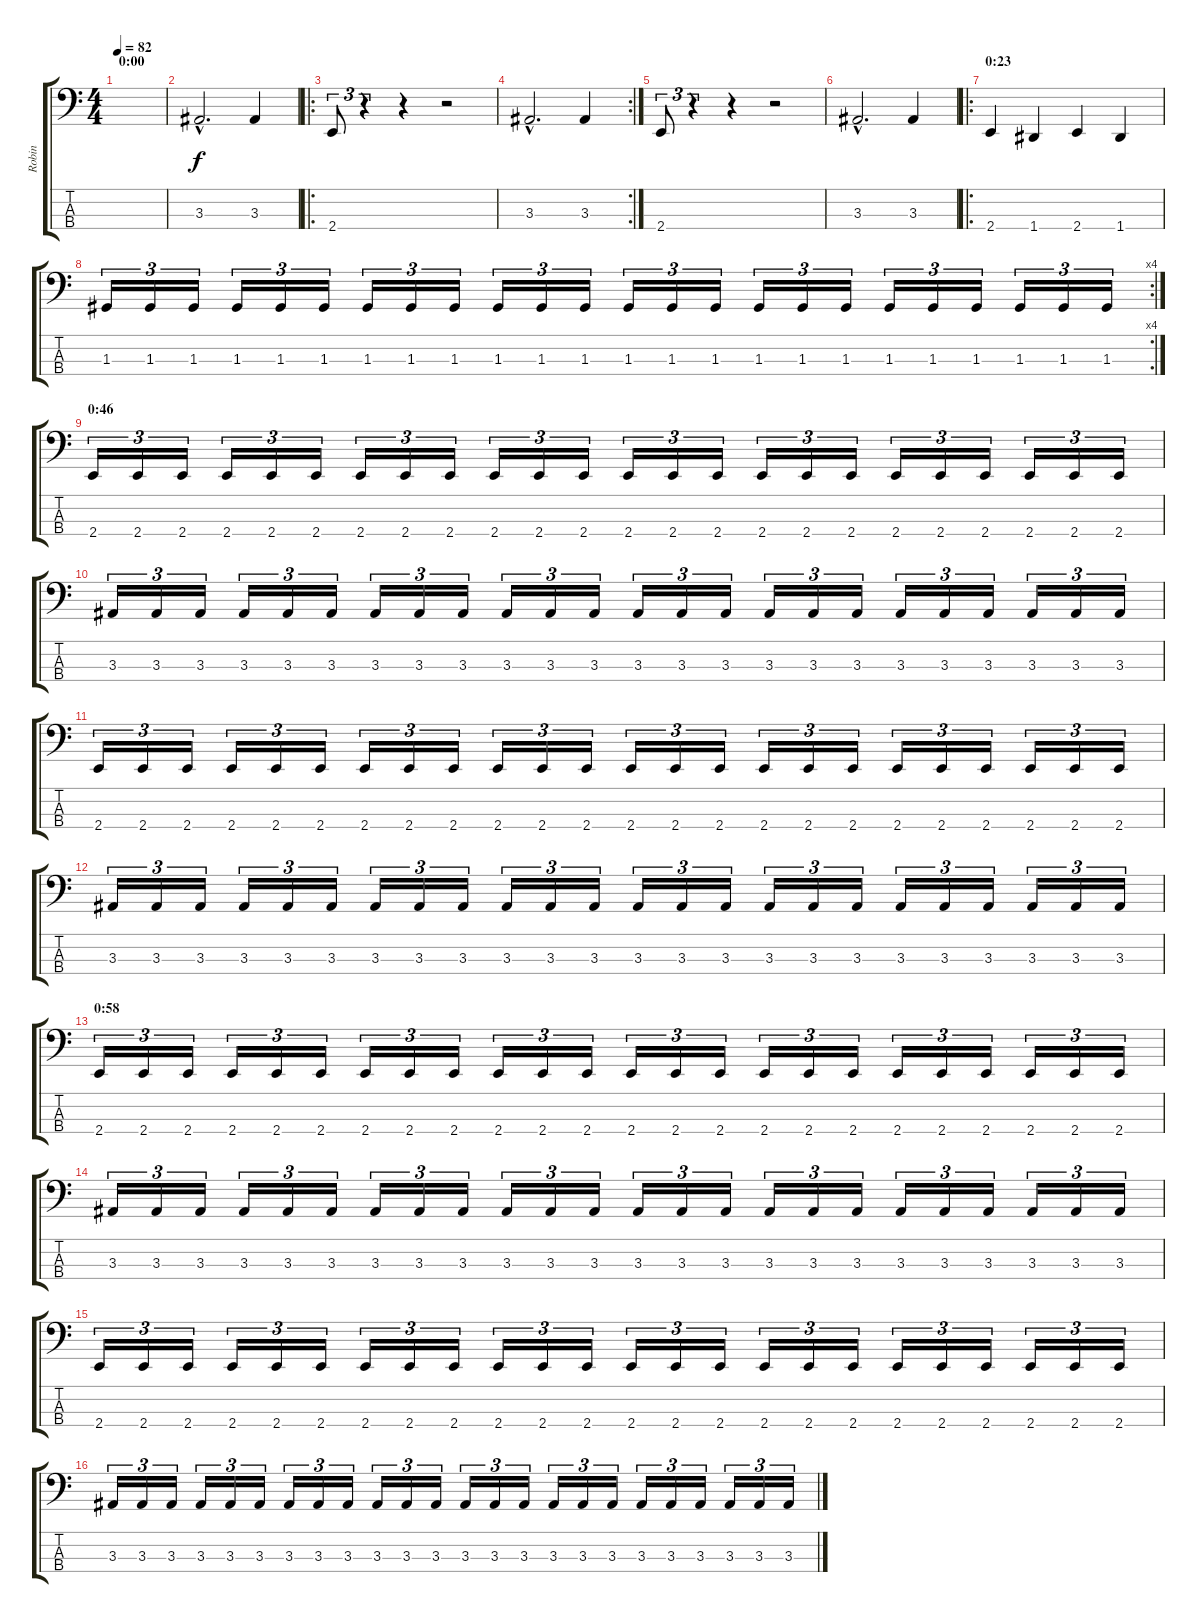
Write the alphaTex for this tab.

\track ("Robin" "Robin") {instrument electricbasspick}
\staff {score tabs}
\tuning (F2 C2 G1 D1) {hide}
\ts (4 4)
\section ("" "0:00")
\tempo 82
\clef f4
\ks c
|
3.3{hac}.2{d} 3.3.4 |
\ro
2.4.8{tu (3 2)} r.4{tu (3 2)} r.4 r.2 |
\rc 2
3.3{hac}.2{d} 3.3.4 |
2.4.8{tu (3 2)} r.4{tu (3 2)} r.4 r.2 |
3.3{hac}.2{d} 3.3.4 |
\ro
\section ("" "0:23")
2.4.4 1.4.4 2.4.4 1.4.4 |
\rc 4
1.3.16{tu (3 2)} 1.3.16{tu (3 2)} 1.3.16{tu (3 2)} 1.3.16{tu (3 2)} 1.3.16{tu (3 2)} 1.3.16{tu (3 2)} 1.3.16{tu (3 2)} 1.3.16{tu (3 2)} 1.3.16{tu (3 2)} 1.3.16{tu (3 2)} 1.3.16{tu (3 2)} 1.3.16{tu (3 2)} 1.3.16{tu (3 2)} 1.3.16{tu (3 2)} 1.3.16{tu (3 2)} 1.3.16{tu (3 2)} 1.3.16{tu (3 2)} 1.3.16{tu (3 2)} 1.3.16{tu (3 2)} 1.3.16{tu (3 2)} 1.3.16{tu (3 2)} 1.3.16{tu (3 2)} 1.3.16{tu (3 2)} 1.3.16{tu (3 2)} |
\section ("" "0:46")
2.4.16{tu (3 2)} 2.4.16{tu (3 2)} 2.4.16{tu (3 2)} 2.4.16{tu (3 2)} 2.4.16{tu (3 2)} 2.4.16{tu (3 2)} 2.4.16{tu (3 2)} 2.4.16{tu (3 2)} 2.4.16{tu (3 2)} 2.4.16{tu (3 2)} 2.4.16{tu (3 2)} 2.4.16{tu (3 2)} 2.4.16{tu (3 2)} 2.4.16{tu (3 2)} 2.4.16{tu (3 2)} 2.4.16{tu (3 2)} 2.4.16{tu (3 2)} 2.4.16{tu (3 2)} 2.4.16{tu (3 2)} 2.4.16{tu (3 2)} 2.4.16{tu (3 2)} 2.4.16{tu (3 2)} 2.4.16{tu (3 2)} 2.4.16{tu (3 2)} |
3.3.16{tu (3 2)} 3.3.16{tu (3 2)} 3.3.16{tu (3 2)} 3.3.16{tu (3 2)} 3.3.16{tu (3 2)} 3.3.16{tu (3 2)} 3.3.16{tu (3 2)} 3.3.16{tu (3 2)} 3.3.16{tu (3 2)} 3.3.16{tu (3 2)} 3.3.16{tu (3 2)} 3.3.16{tu (3 2)} 3.3.16{tu (3 2)} 3.3.16{tu (3 2)} 3.3.16{tu (3 2)} 3.3.16{tu (3 2)} 3.3.16{tu (3 2)} 3.3.16{tu (3 2)} 3.3.16{tu (3 2)} 3.3.16{tu (3 2)} 3.3.16{tu (3 2)} 3.3.16{tu (3 2)} 3.3.16{tu (3 2)} 3.3.16{tu (3 2)} |
2.4.16{tu (3 2)} 2.4.16{tu (3 2)} 2.4.16{tu (3 2)} 2.4.16{tu (3 2)} 2.4.16{tu (3 2)} 2.4.16{tu (3 2)} 2.4.16{tu (3 2)} 2.4.16{tu (3 2)} 2.4.16{tu (3 2)} 2.4.16{tu (3 2)} 2.4.16{tu (3 2)} 2.4.16{tu (3 2)} 2.4.16{tu (3 2)} 2.4.16{tu (3 2)} 2.4.16{tu (3 2)} 2.4.16{tu (3 2)} 2.4.16{tu (3 2)} 2.4.16{tu (3 2)} 2.4.16{tu (3 2)} 2.4.16{tu (3 2)} 2.4.16{tu (3 2)} 2.4.16{tu (3 2)} 2.4.16{tu (3 2)} 2.4.16{tu (3 2)} |
3.3.16{tu (3 2)} 3.3.16{tu (3 2)} 3.3.16{tu (3 2)} 3.3.16{tu (3 2)} 3.3.16{tu (3 2)} 3.3.16{tu (3 2)} 3.3.16{tu (3 2)} 3.3.16{tu (3 2)} 3.3.16{tu (3 2)} 3.3.16{tu (3 2)} 3.3.16{tu (3 2)} 3.3.16{tu (3 2)} 3.3.16{tu (3 2)} 3.3.16{tu (3 2)} 3.3.16{tu (3 2)} 3.3.16{tu (3 2)} 3.3.16{tu (3 2)} 3.3.16{tu (3 2)} 3.3.16{tu (3 2)} 3.3.16{tu (3 2)} 3.3.16{tu (3 2)} 3.3.16{tu (3 2)} 3.3.16{tu (3 2)} 3.3.16{tu (3 2)} |
\section ("" "0:58")
2.4.16{tu (3 2)} 2.4.16{tu (3 2)} 2.4.16{tu (3 2)} 2.4.16{tu (3 2)} 2.4.16{tu (3 2)} 2.4.16{tu (3 2)} 2.4.16{tu (3 2)} 2.4.16{tu (3 2)} 2.4.16{tu (3 2)} 2.4.16{tu (3 2)} 2.4.16{tu (3 2)} 2.4.16{tu (3 2)} 2.4.16{tu (3 2)} 2.4.16{tu (3 2)} 2.4.16{tu (3 2)} 2.4.16{tu (3 2)} 2.4.16{tu (3 2)} 2.4.16{tu (3 2)} 2.4.16{tu (3 2)} 2.4.16{tu (3 2)} 2.4.16{tu (3 2)} 2.4.16{tu (3 2)} 2.4.16{tu (3 2)} 2.4.16{tu (3 2)} |
3.3.16{tu (3 2)} 3.3.16{tu (3 2)} 3.3.16{tu (3 2)} 3.3.16{tu (3 2)} 3.3.16{tu (3 2)} 3.3.16{tu (3 2)} 3.3.16{tu (3 2)} 3.3.16{tu (3 2)} 3.3.16{tu (3 2)} 3.3.16{tu (3 2)} 3.3.16{tu (3 2)} 3.3.16{tu (3 2)} 3.3.16{tu (3 2)} 3.3.16{tu (3 2)} 3.3.16{tu (3 2)} 3.3.16{tu (3 2)} 3.3.16{tu (3 2)} 3.3.16{tu (3 2)} 3.3.16{tu (3 2)} 3.3.16{tu (3 2)} 3.3.16{tu (3 2)} 3.3.16{tu (3 2)} 3.3.16{tu (3 2)} 3.3.16{tu (3 2)} |
2.4.16{tu (3 2)} 2.4.16{tu (3 2)} 2.4.16{tu (3 2)} 2.4.16{tu (3 2)} 2.4.16{tu (3 2)} 2.4.16{tu (3 2)} 2.4.16{tu (3 2)} 2.4.16{tu (3 2)} 2.4.16{tu (3 2)} 2.4.16{tu (3 2)} 2.4.16{tu (3 2)} 2.4.16{tu (3 2)} 2.4.16{tu (3 2)} 2.4.16{tu (3 2)} 2.4.16{tu (3 2)} 2.4.16{tu (3 2)} 2.4.16{tu (3 2)} 2.4.16{tu (3 2)} 2.4.16{tu (3 2)} 2.4.16{tu (3 2)} 2.4.16{tu (3 2)} 2.4.16{tu (3 2)} 2.4.16{tu (3 2)} 2.4.16{tu (3 2)} |
3.3.16{tu (3 2)} 3.3.16{tu (3 2)} 3.3.16{tu (3 2)} 3.3.16{tu (3 2)} 3.3.16{tu (3 2)} 3.3.16{tu (3 2)} 3.3.16{tu (3 2)} 3.3.16{tu (3 2)} 3.3.16{tu (3 2)} 3.3.16{tu (3 2)} 3.3.16{tu (3 2)} 3.3.16{tu (3 2)} 3.3.16{tu (3 2)} 3.3.16{tu (3 2)} 3.3.16{tu (3 2)} 3.3.16{tu (3 2)} 3.3.16{tu (3 2)} 3.3.16{tu (3 2)} 3.3.16{tu (3 2)} 3.3.16{tu (3 2)} 3.3.16{tu (3 2)} 3.3.16{tu (3 2)} 3.3.16{tu (3 2)} 3.3.16{tu (3 2)}
